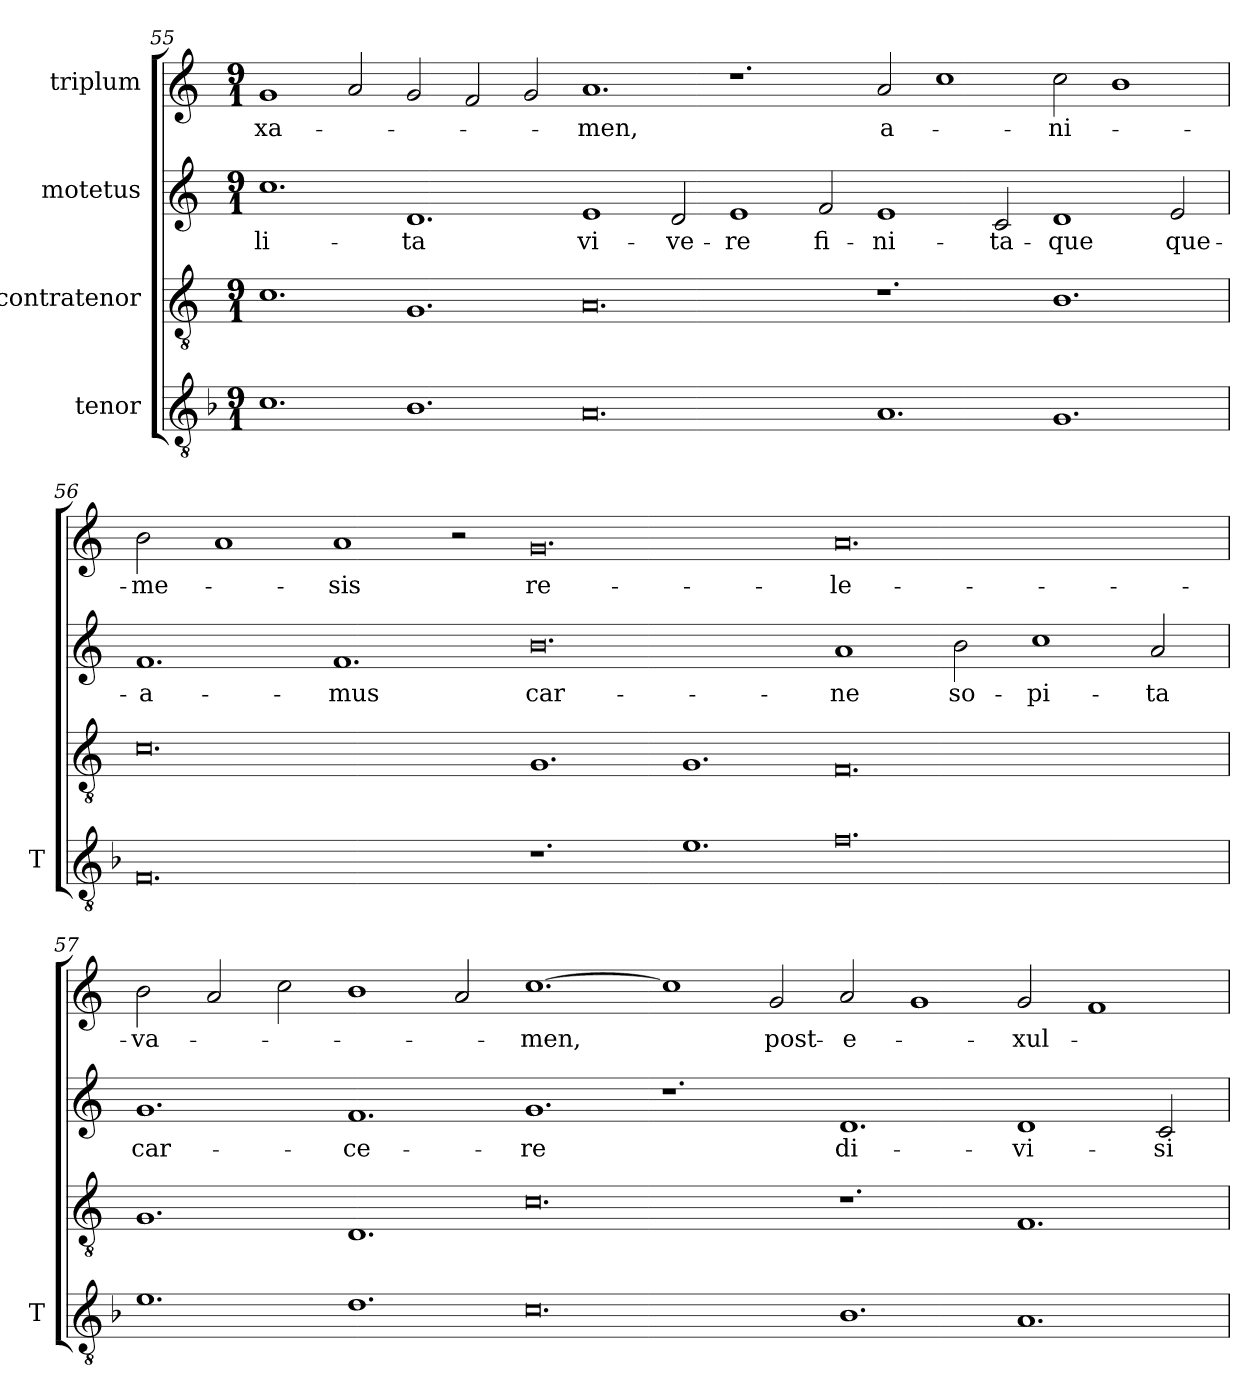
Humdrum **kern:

**kern	**kern	**kern	**text	**kern	**text
*part4	*part3	*part2	*part2	*part1	*part1
*staff4	*staff3	*staff2	*staff2	*staff1	*staff1
*I"tenor	*I"contratenor	*I"motetus	*	*I"triplum	*
*I'T	*	*	*	*	*
!!LO:LB:g=z
*clefGv2	*clefGv2	*clefG2	*	*clefG2	*
*k[b-]	*k[]	*k[]	*	*k[]	*
*F:	*C:	*C:	*	*C:	*
*M9/1	*M9/1	*M9/1	*	*M9/1	*
=55	=55	=55	=55	=55	=55
1.c\	1.c\	1.cc\	-li-	1g/	-xa-
.	.	.	.	2a/	.
1.B-\	1.G/	1.d/	-ta	2g/	.
.	.	.	.	2f/	.
.	.	.	.	2g/	.
0.A/	0.A/	1e/	vi-	1.a/	-men,
.	.	2d/	-ve-	.	.
.	.	1e/	-re	1.r	.
.	.	2f/	fi-	.	.
1.A/	1.r	1e/	-ni-	2a/	a-
.	.	.	.	1cc\	.
.	.	2c/	-ta-	.	.
1.G/	1.B\	1d/	-que	2cc\	-ni-
.	.	.	.	1b\	.
.	.	2e/	que-	.	.
=56	=56	=56	=56	=56	=56
0.F/	0.c\	1.f/	-a-	2b\	-me-
.	.	.	.	1a/	.
.	.	1.f/	-mus	1a/	-sis
.	.	.	.	2r	.
1.r	1.G/	0.b\	car-	0.g/	re-
1.e\	1.G/	.	.	.	.
0.f\	0.F/	1a/	-ne	0.a/	-le-
.	.	2b\	so-	.	.
.	.	1cc\	-pi-	.	.
.	.	2a/	-ta	.	.
!!LO:PB:g=z
=57	=57	=57	=57	=57	=57
1.e\	1.G/	1.g/	car-	2b\	-va-
.	.	.	.	2a/	.
.	.	.	.	2cc\	.
1.d\	1.D/	1.f/	-ce-	1b\	.
.	.	.	.	2a/	.
0.c\	0.c\	1.g/	-re	[1.cc\	-men,
.	.	1.r	.	1cc\]	.
.	.	.	.	2g/	post-
1.B-\	1.r	1.d/	di-	2a/	e-
.	.	.	.	1g/	.
1.A/	1.F/	1d/	-vi-	2g/	-xul-
.	.	.	.	1f/	.
.	.	2c/	-si	.	.
=	=	=	=	=	=
*-	*-	*-	*-	*-	*-
